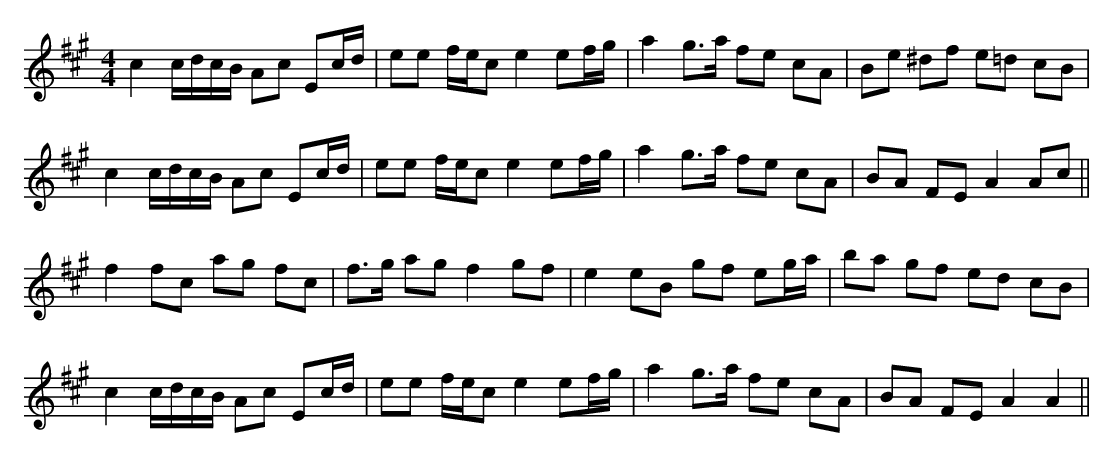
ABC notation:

X:1
M:4/4
K:A
c2 c/d/c/B/ Ac Ec/d/|ee f/e/c e2 ef/g/|a2 g>a fe cA|Be ^df e=d cB|
c2 c/d/c/B/ Ac Ec/d/|ee f/e/c e2 ef/g/|a2 g>a fe cA|BA FE A2 Ac||
f2 fc ag fc|f>g ag f2 gf|e2 eB gf eg/a/|ba gf ed cB|
c2 c/d/c/B/ Ac Ec/d/|ee f/e/c e2 ef/g/|a2 g>a fe cA|BA FE A2 A2||
